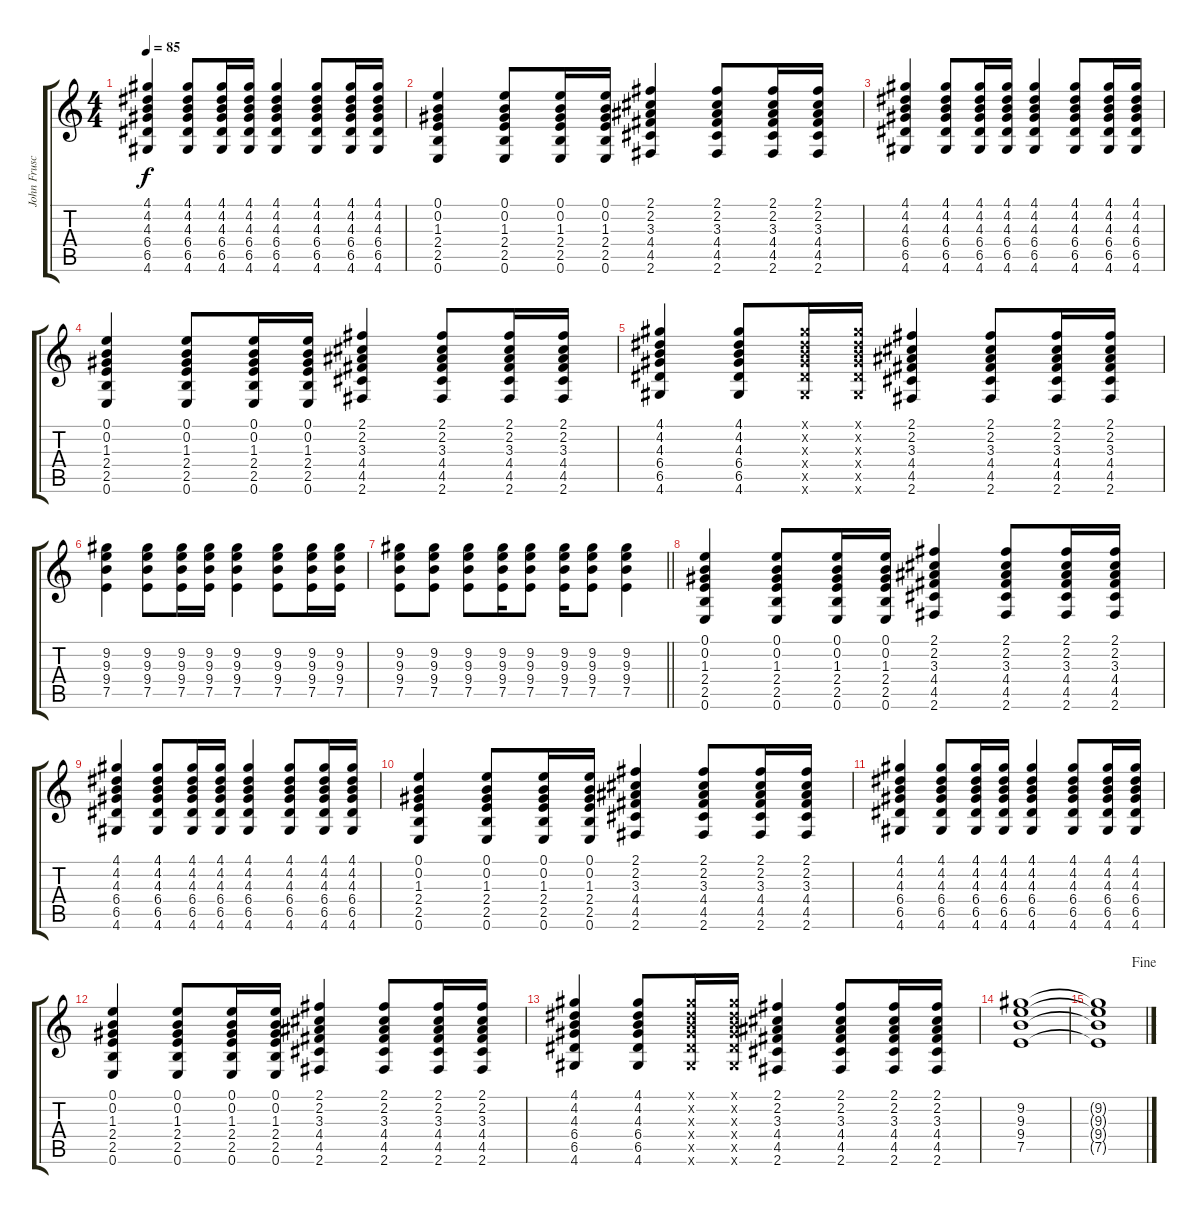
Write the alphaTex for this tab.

\track ("John Frusciante 3" "John Frusc") {instrument distortionguitar}
\staff {score tabs}
\tuning (E4 B3 G3 D3 A2 E2) {hide}
\ts (4 4)
\tempo 85
\clef g2
\ks c
(4.1 4.2 4.3 6.4 6.5 4.6).4{dy f} (4.1 4.2 4.3 6.4 6.5 4.6).8 (4.1 4.2 4.3 6.4 6.5 4.6).16 (4.1 4.2 4.3 6.4 6.5 4.6).16 (4.1 4.2 4.3 6.4 6.5 4.6).4 (4.1 4.2 4.3 6.4 6.5 4.6).8 (4.1 4.2 4.3 6.4 6.5 4.6).16 (4.1 4.2 4.3 6.4 6.5 4.6).16 |
(0.1 0.2 1.3 2.4 2.5 0.6).4 (0.1 0.2 1.3 2.4 2.5 0.6).8 (0.1 0.2 1.3 2.4 2.5 0.6).16 (0.1 0.2 1.3 2.4 2.5 0.6).16 (2.1 2.2 3.3 4.4 4.5 2.6).4 (2.1 2.2 3.3 4.4 4.5 2.6).8 (2.1 2.2 3.3 4.4 4.5 2.6).16 (2.1 2.2 3.3 4.4 4.5 2.6).16 |
(4.1 4.2 4.3 6.4 6.5 4.6).4 (4.1 4.2 4.3 6.4 6.5 4.6).8 (4.1 4.2 4.3 6.4 6.5 4.6).16 (4.1 4.2 4.3 6.4 6.5 4.6).16 (4.1 4.2 4.3 6.4 6.5 4.6).4 (4.1 4.2 4.3 6.4 6.5 4.6).8 (4.1 4.2 4.3 6.4 6.5 4.6).16 (4.1 4.2 4.3 6.4 6.5 4.6).16 |
(0.1 0.2 1.3 2.4 2.5 0.6).4 (0.1 0.2 1.3 2.4 2.5 0.6).8 (0.1 0.2 1.3 2.4 2.5 0.6).16 (0.1 0.2 1.3 2.4 2.5 0.6).16 (2.1 2.2 3.3 4.4 4.5 2.6).4 (2.1 2.2 3.3 4.4 4.5 2.6).8 (2.1 2.2 3.3 4.4 4.5 2.6).16 (2.1 2.2 3.3 4.4 4.5 2.6).16 |
(4.1 4.2 4.3 6.4 6.5 4.6).4 (4.1 4.2 4.3 6.4 6.5 4.6).8 (4.1{x} 4.2{x} 4.3{x} 6.4{x} 6.5{x} 4.6{x}).16 (4.1{x} 4.2{x} 4.3{x} 6.4{x} 6.5{x} 4.6{x}).16 (2.1 2.2 3.3 4.4 4.5 2.6).4 (2.1 2.2 3.3 4.4 4.5 2.6).8 (2.1 2.2 3.3 4.4 4.5 2.6).16 (2.1 2.2 3.3 4.4 4.5 2.6).16 |
(9.2 9.3 9.4 7.5).4 (9.2 9.3 9.4 7.5).8 (9.2 9.3 9.4 7.5).16 (9.2 9.3 9.4 7.5).16 (9.2 9.3 9.4 7.5).4 (9.2 9.3 9.4 7.5).8 (9.2 9.3 9.4 7.5).16 (9.2 9.3 9.4 7.5).16 |
\barLineRight lightlight
(9.2 9.3 9.4 7.5).8 (9.2 9.3 9.4 7.5).8 (9.2 9.3 9.4 7.5).8 (9.2 9.3 9.4 7.5).16 (9.2 9.3 9.4 7.5).8 (9.2 9.3 9.4 7.5).16 (9.2 9.3 9.4 7.5).8 (9.2 9.3 9.4 7.5).4 |
(0.1 0.2 1.3 2.4 2.5 0.6).4 (0.1 0.2 1.3 2.4 2.5 0.6).8 (0.1 0.2 1.3 2.4 2.5 0.6).16 (0.1 0.2 1.3 2.4 2.5 0.6).16 (2.1 2.2 3.3 4.4 4.5 2.6).4 (2.1 2.2 3.3 4.4 4.5 2.6).8 (2.1 2.2 3.3 4.4 4.5 2.6).16 (2.1 2.2 3.3 4.4 4.5 2.6).16 |
(4.1 4.2 4.3 6.4 6.5 4.6).4 (4.1 4.2 4.3 6.4 6.5 4.6).8 (4.1 4.2 4.3 6.4 6.5 4.6).16 (4.1 4.2 4.3 6.4 6.5 4.6).16 (4.1 4.2 4.3 6.4 6.5 4.6).4 (4.1 4.2 4.3 6.4 6.5 4.6).8 (4.1 4.2 4.3 6.4 6.5 4.6).16 (4.1 4.2 4.3 6.4 6.5 4.6).16 |
(0.1 0.2 1.3 2.4 2.5 0.6).4 (0.1 0.2 1.3 2.4 2.5 0.6).8 (0.1 0.2 1.3 2.4 2.5 0.6).16 (0.1 0.2 1.3 2.4 2.5 0.6).16 (2.1 2.2 3.3 4.4 4.5 2.6).4 (2.1 2.2 3.3 4.4 4.5 2.6).8 (2.1 2.2 3.3 4.4 4.5 2.6).16 (2.1 2.2 3.3 4.4 4.5 2.6).16 |
(4.1 4.2 4.3 6.4 6.5 4.6).4 (4.1 4.2 4.3 6.4 6.5 4.6).8 (4.1 4.2 4.3 6.4 6.5 4.6).16 (4.1 4.2 4.3 6.4 6.5 4.6).16 (4.1 4.2 4.3 6.4 6.5 4.6).4 (4.1 4.2 4.3 6.4 6.5 4.6).8 (4.1 4.2 4.3 6.4 6.5 4.6).16 (4.1 4.2 4.3 6.4 6.5 4.6).16 |
(0.1 0.2 1.3 2.4 2.5 0.6).4 (0.1 0.2 1.3 2.4 2.5 0.6).8 (0.1 0.2 1.3 2.4 2.5 0.6).16 (0.1 0.2 1.3 2.4 2.5 0.6).16 (2.1 2.2 3.3 4.4 4.5 2.6).4 (2.1 2.2 3.3 4.4 4.5 2.6).8 (2.1 2.2 3.3 4.4 4.5 2.6).16 (2.1 2.2 3.3 4.4 4.5 2.6).16 |
(4.1 4.2 4.3 6.4 6.5 4.6).4 (4.1 4.2 4.3 6.4 6.5 4.6).8 (4.1{x} 4.2{x} 4.3{x} 6.4{x} 6.5{x} 4.6{x}).16 (4.1{x} 4.2{x} 4.3{x} 6.4{x} 6.5{x} 4.6{x}).16 (2.1 2.2 3.3 4.4 4.5 2.6).4 (2.1 2.2 3.3 4.4 4.5 2.6).8 (2.1 2.2 3.3 4.4 4.5 2.6).16 (2.1 2.2 3.3 4.4 4.5 2.6).16 |
(9.2 9.3 9.4 7.5).1 |
\jump fine
(9.2{t} 9.3{t} 9.4{t} 7.5{t}).1
